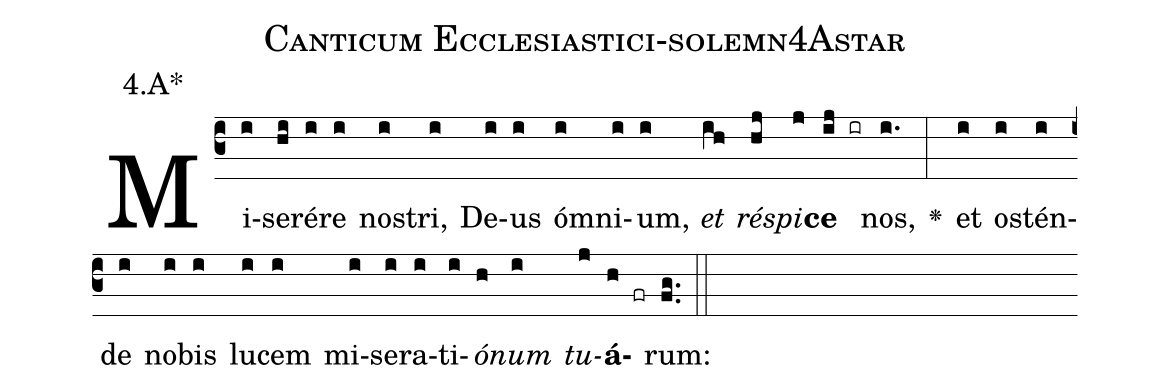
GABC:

name: Canticum Ecclesiastici-solemn4Astar;
annotation: 4.A*;
%%
(c3)Mi(i)se(hi)ré(i)re(i) no(i)stri,(i) De(i)us(i) óm(i)ni(i)um,(i) <i>et</i>(ih) <i>ré</i>(hj)<i>spi</i>(j)<b>ce</b>(ij ir) nos,(i.) <v>\greheightstar</v>(:) et(i) o(i)stén(i)de(i) no(i)bis(i) lu(i)cem(i) mi(i)se(i)ra(i)ti(i)<i>ó</i>(h)<i>num</i>(i) <i>tu</i>(j)<b>á</b>(h fr)rum:(fg..) (::)


%E(i) u(h) o(i) u(j) a(h) e.(fg..) (::)
